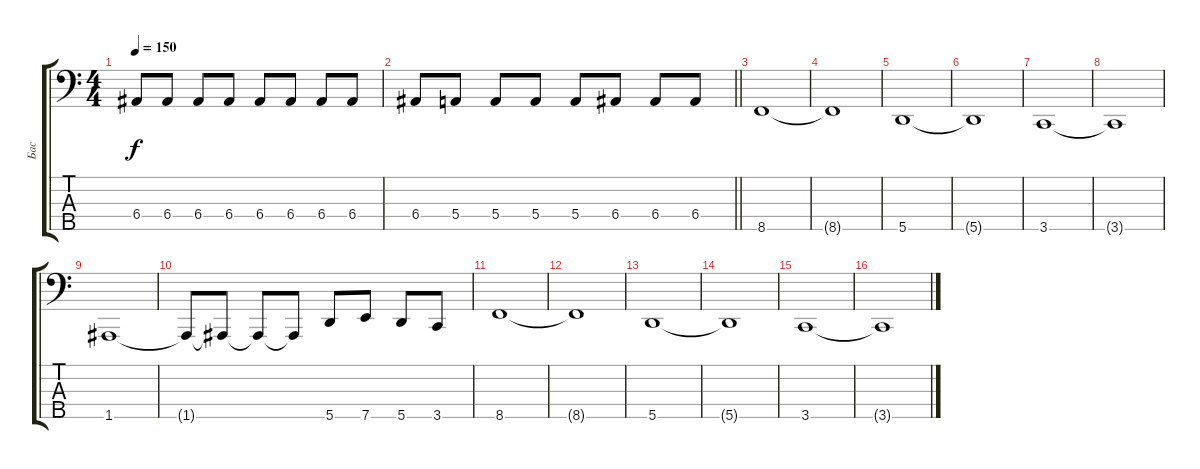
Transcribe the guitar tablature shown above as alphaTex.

\track ("Бас" "Бас") {solo instrument electricbassfinger}
\staff {score tabs}
\tuning (Gb2 D2 A1 E1 A0) {hide}
\ts (4 4)
\tempo 150
\clef f4
\ks c
6.4.8{dy f} 6.4.8 6.4.8 6.4.8 6.4.8 6.4.8 6.4.8 6.4.8 |
\barLineRight lightlight
6.4.8 5.4.8 5.4.8 5.4.8 5.4.8 6.4.8 6.4.8 6.4.8 |
8.5.1 |
8.5{t}.1 |
5.5.1 |
5.5{t}.1 |
3.5.1 |
3.5{t}.1 |
1.5.1 |
1.5{t}.8 1.5{t}.8 1.5{t}.8 1.5{t}.8 5.5.8 7.5.8 5.5.8 3.5.8 |
8.5.1 |
8.5{t}.1 |
5.5.1 |
5.5{t}.1 |
3.5.1 |
3.5{t}.1
